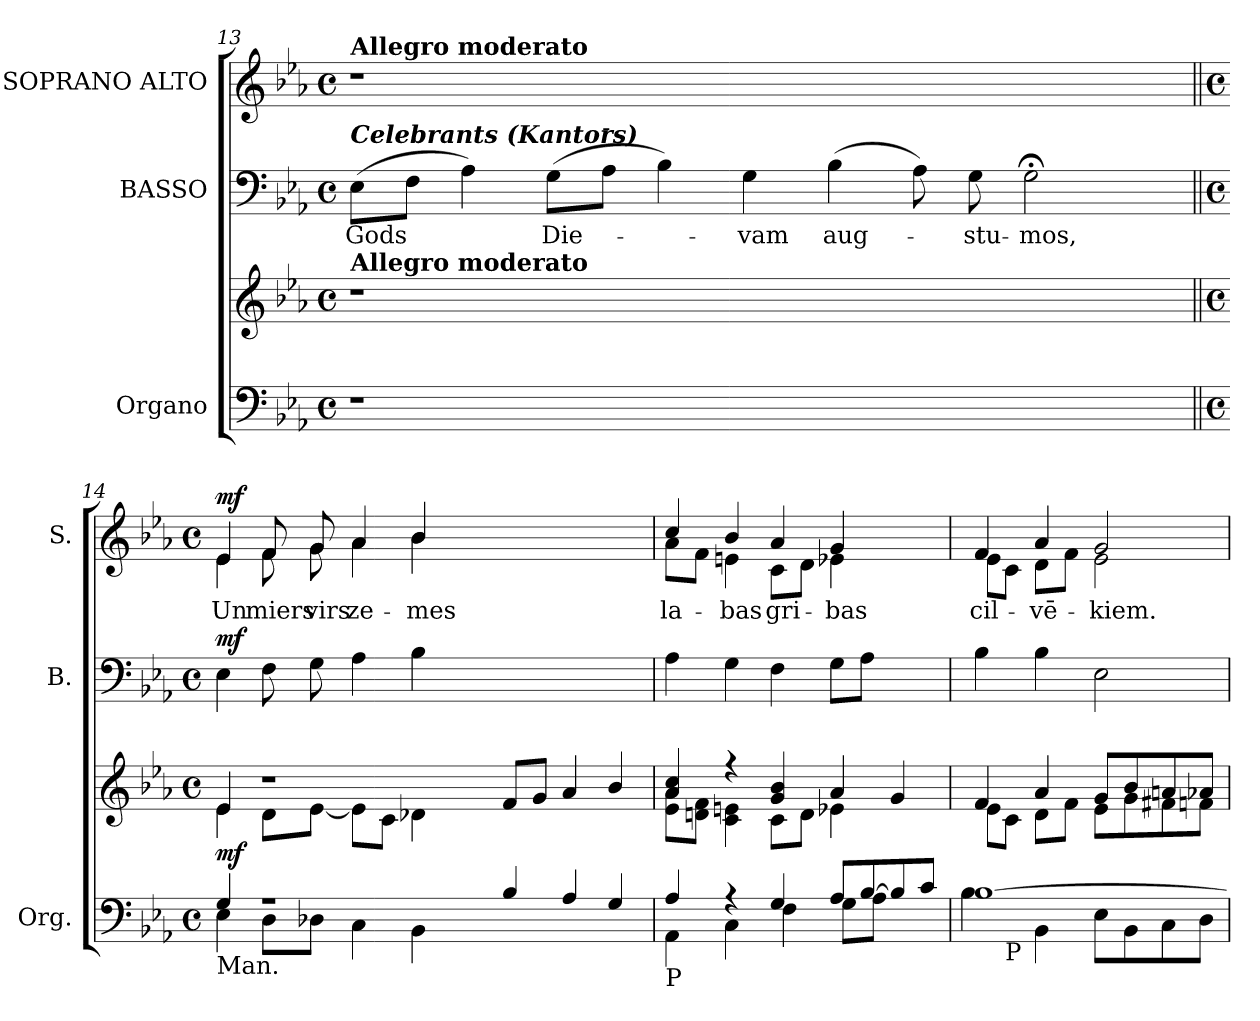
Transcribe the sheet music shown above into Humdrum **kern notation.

**kern	**kern	**dynam	**kern	**text	**dynam	**kern	**text	**dynam
*part3	*part3	*part3	*part2	*part2	*part2	*part1	*part1	*part1
*staff4	*staff3	*staff3/4	*staff2	*staff2	*staff2	*staff1	*staff1	*staff1
*I"Organo	*	*	*I"BASSO	*	*	*I"SOPRANO ALTO	*	*
*I'Org.	*	*	*I'B.	*	*	*I'S.	*	*
!!LO:PB:g=z
*clefF4	*clefG2	*	*clefF4	*	*	*clefG2	*	*
*k[b-e-a-]	*k[b-e-a-]	*	*k[b-e-a-]	*	*	*k[b-e-a-]	*	*
*E-:	*E-:	*	*E-:	*	*	*E-:	*	*
*M4/4	*M4/4	*	*M4/4	*	*	*M4/4	*	*
*met(c)	*met(c)	*	*met(c)	*	*	*met(c)	*	*
*MM120	*MM120	*	*MM120	*	*	*MM120	*	*
=13	=13	=13	=13	=13	=13	=13	=13	=13
!	!	!	!	!	!	!LO:TX:a:B:t=Allegro moderato	!	!
!	!	!	!LO:TX:a:Bi:t=Celebrants (Kantors)	!	!	!	!	!
!	!LO:TX:a:B:t=Allegro moderato	!	!	!	!	!	!	!
!	!	!	!	!LO:LY:a:color=#000000	!	!LO:N:vis=1	!	!
1r	1r	.	(8E-i\L	Gods	.	1r	.	.
.	.	.	8Fi\J	.	.	.	.	.
.	.	.	4A-i\)	.	.	.	.	.
!	!	!	!	!LO:LY:a:color=#000000	!	!	!	!
.	.	.	(8Gi\L	Die-	.	.	.	.
!	!	!	!LO:TX:a:t=-	!	!	!	!	!
.	.	.	8A-i\J	.	.	.	.	.
.	.	.	4B-i\)	.	.	.	.	.
!	!	!	!	!LO:LY:a:color=#000000	!	!	!	!
1ryy	1ryy	.	4Gi\	-vam	.	1ryy	.	.
!	!	!	!	!LO:LY:a:color=#000000	!	!	!	!
.	.	.	(4B-i\	aug-	.	.	.	.
.	.	.	8A-i\)	.	.	.	.	.
!	!	!	!	!LO:LY:a:color=#000000	!	!	!	!
.	.	.	8Gi\	-stu-	.	.	.	.
!	!	!	!	!LO:LY:a:color=#000000	!	!	!	!
.	.	.	2G;i\	-mos,	.	.	.	.
4ryy	4ryy	.	.	.	.	4ryy	.	.
=14||	=14||	=14||	=14||	=14||	=14||	=14||	=14||	=14||
*M4/4	*M4/4	*	*M4/4	*	*	*M4/4	*	*
*met(c)	*met(c)	*	*met(c)	*	*	*met(c)	*	*
*^	*^	*	*	*	*	*	*	*
!LO:TX:b:t=Man.	!	!	!	!	!	!	!	!	!	!
!	!	!	!	!	!	!	!	!	!LO:LY:b:color=#000000	!
*	*	*	*	*	*	*	*	*^	*	*
4Gi/	4E-i\	4e-i/	4e-i\	mf	4E-i\	.	mf	4e-i/	4e-i\	Un	mf
!	!	!	!	!	!	!	!	!	!	!LO:LY:b:color=#000000	!
1r	8Di\L	1r	8di\L	.	8Fi\	.	.	8fi/	8fi\	miers	.
!	!	!	!	!	!	!	!	!	!	!LO:LY:b:color=#000000	!
.	8D-Xi\J	.	[<8e-i\J	.	8Gi\	.	.	8gi/	8gi\	virs	.
!	!	!	!	!	!	!	!	!	!	!LO:LY:b:color=#000000	!
.	4Ci\	.	8e-i\L]	.	4A-i\	.	.	4a-i/	4a-i\	ze-	.
.	.	.	8ci\J	.	.	.	.	.	.	.	.
!	!	!	!	!	!	!	!	!	!	!LO:LY:b:color=#000000	!
.	4BB-i\	.	4d-Xi\	.	4B-i\	.	.	4b-i/	4b-i\	-mes	.
.	1ryy	.	1ryy	.	1ryy	.	.	1ryy	1ryy	.	.
4B-i/	.	8fi/L	.	.	.	.	.	.	.	.	.
.	.	8gi/J	.	.	.	.	.	.	.	.	.
4A-i/	.	4a-i/	.	.	.	.	.	.	.	.	.
4Gi/	.	4b-i/	.	.	.	.	.	.	.	.	.
=15	=15	=15	=15	=15	=15	=15	=15	=15	=15	=15	=15
!LO:TX:b:t=P	!	!	!	!	!	!	!	!	!	!	!
!	!	!	!	!	!	!	!	!	!	!LO:LY:b:color=#000000	!
4A-i/	4AA-i\	4a-i/ 4cci	8e-i\ 8a-iL	.	4A-i\	.	.	4cci/	8a-i\L	la-	.
.	.	.	8dni\ 8fiJ	.	.	.	.	.	8fi\J	.	.
!	!	!	!	!	!	!	!	!	!	!LO:LY:b:color=#000000	!
4r	4Ci\	4r	4ci\ 4eni	.	4Gi\	.	.	4b-i/	4eni\	-bas	.
!	!	!	!	!	!	!	!	!	!	!LO:LY:b:color=#000000	!
4Gi/	4Fi\	4gi/ 4b-i	8ci\L	.	4Fi\	.	.	4a-i/	8ci\L	gri-	.
.	.	.	8di\J	.	.	.	.	.	8di\J	.	.
!	!	!	!	!	!	!	!	!	!	!LO:LY:b:color=#000000	!
8A-i/L	8Gi\L	4a-i/	4e-Xi\	.	8Gi\L	.	.	4gi/	4e-Xi\	-bas	.
[>8B-i/	8A-i\J	.	.	.	8A-i\J	.	.	.	.	.	.
8B-i/]	4ryy	4gi/	4ryy	.	4ryy	.	.	4ryy	4ryy	.	.
8ci/J	.	.	.	.	.	.	.	.	.	.	.
!!LO:LB:g=z	!!
=16	=16	=16	=16	=16	=16	=16	=16	=16	=16	=16	=16
!	!	!	!	!	!	!	!	!	!	!LO:LY:b:color=#000000	!
*	*^	*	*	*	*	*	*	*	*	*	*
[>1B-i	4B-i\	8ryy	4fi/	8e-i\L	.	4B-i\	.	.	4fi/	8e-i\L	cil-	.
!	!	!LO:TX:b:t=P	!	!	!	!	!	!	!	!	!	!
.	.	2..ryy	.	8ci\J	.	.	.	.	.	8ci\J	.	.
!	!	!	!	!	!	!	!	!	!	!	!LO:LY:b:color=#000000	!
.	4BB-i\	.	4a-i/	8di\L	.	4B-i\	.	.	4a-i/	8di\L	-vē-	.
.	.	.	.	8fi\J	.	.	.	.	.	8fi\J	.	.
!	!	!	!	!	!	!	!	!	!	!	!LO:LY:b:color=#000000	!
.	8E-i\L	.	8gi/L	8e-i\L	.	2E-i\	.	.	2gi/	2e-i\	-kiem.	.
.	8BB-i\	.	8b-i/	8gi\	.	.	.	.	.	.	.	.
.	8Ci\	.	8ani/	8f#Xi\	.	.	.	.	.	.	.	.
.	8Di\J	.	8a-Xi/J	8fni\J	.	.	.	.	.	.	.	.
*v	*v	*v	*	*	*	*	*	*	*v	*v	*	*
*	*v	*v	*	*	*	*	*	*	*
=	=	=	=	=	=	=	=	=
*-	*-	*-	*-	*-	*-	*-	*-	*-
